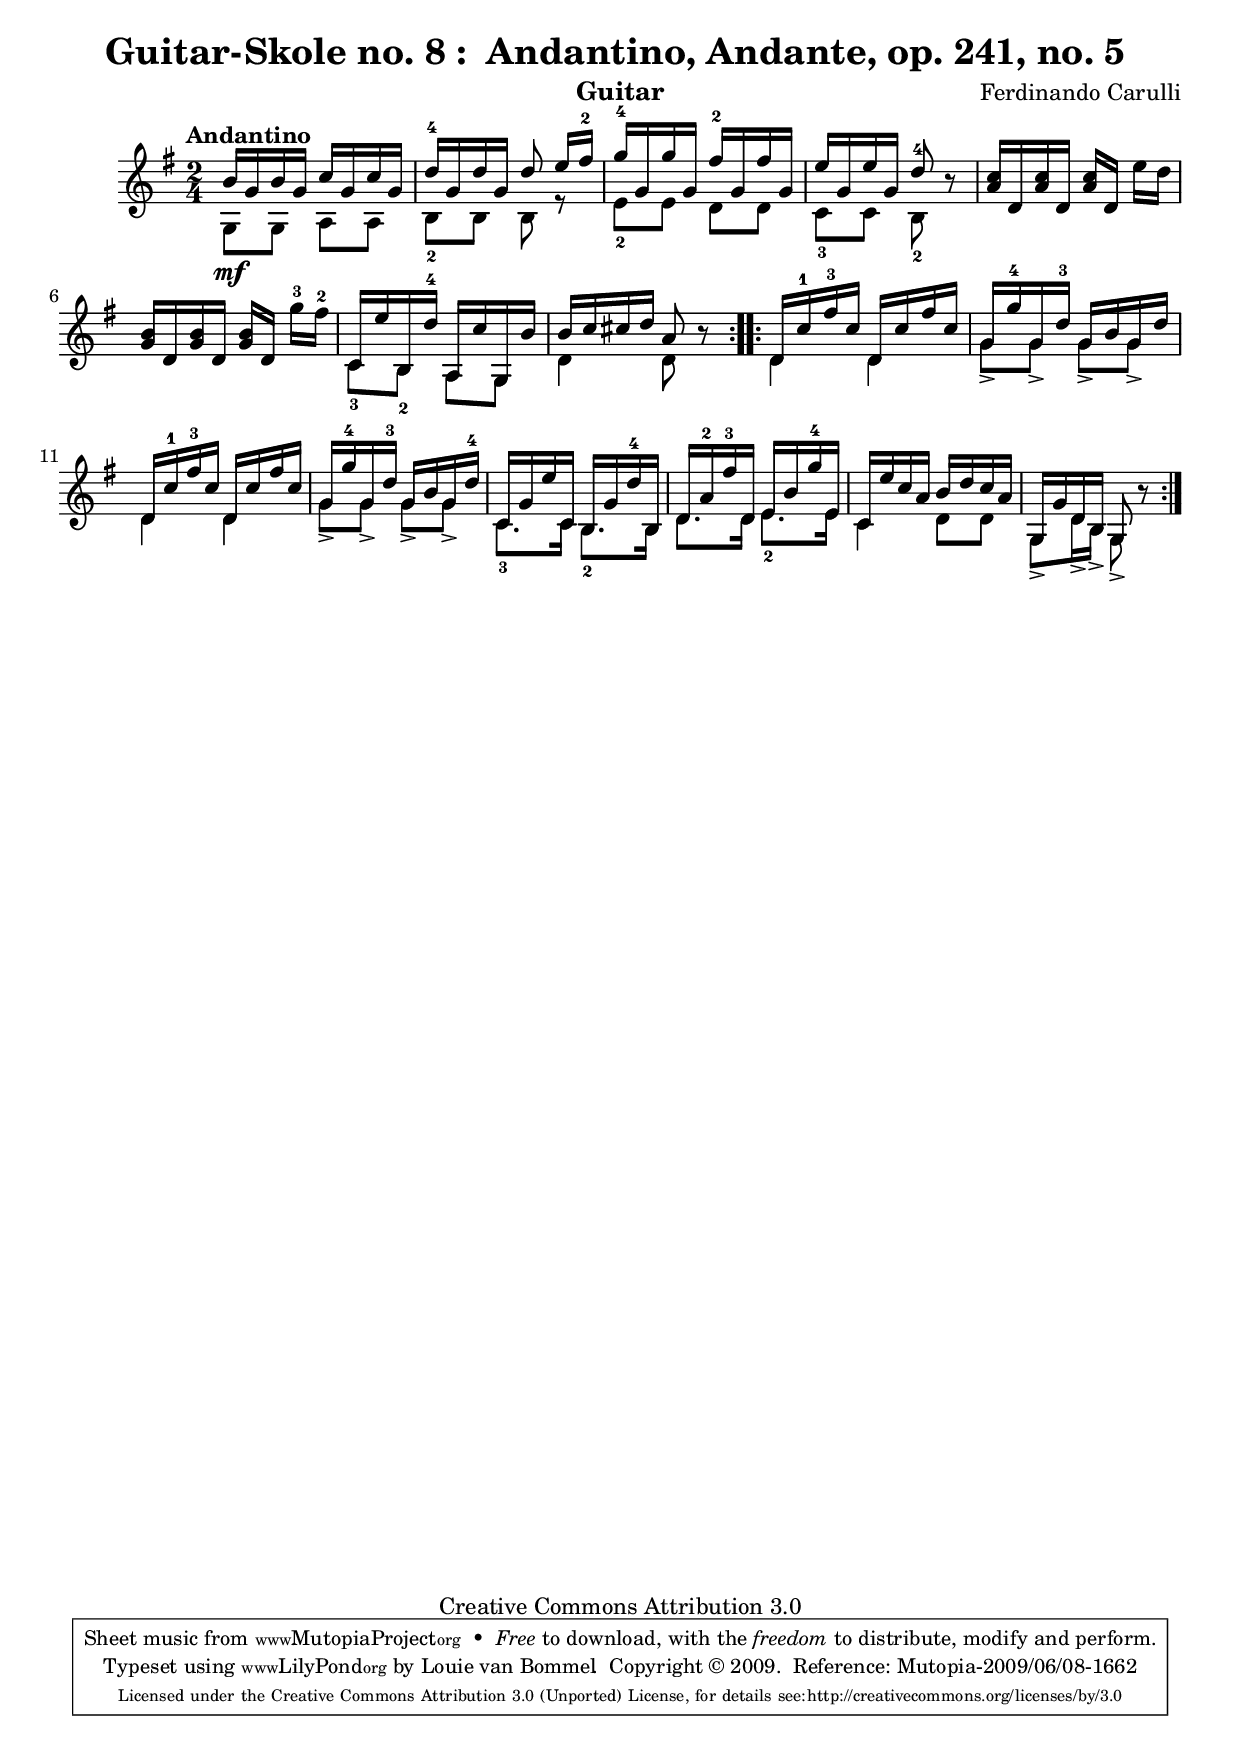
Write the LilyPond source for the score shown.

\version "2.12.2"
\header
{
  dedication = ""
  subtitle = ""
  subsubtitle = ""
  poet = ""
  instrument = "Guitar"
  meter = ""
  arranger = ""
  piece = ""
  opus = ""
  breakbefore = ##f
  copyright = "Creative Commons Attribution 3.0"
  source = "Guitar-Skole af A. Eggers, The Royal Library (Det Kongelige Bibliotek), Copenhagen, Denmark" 
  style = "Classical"
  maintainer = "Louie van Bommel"
  composer="Ferdinando Carulli"
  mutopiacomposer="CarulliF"
  title="Guitar-Skole no. 8 :  Andantino, Andante, op. 241, no. 5 "
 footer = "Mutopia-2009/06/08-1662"
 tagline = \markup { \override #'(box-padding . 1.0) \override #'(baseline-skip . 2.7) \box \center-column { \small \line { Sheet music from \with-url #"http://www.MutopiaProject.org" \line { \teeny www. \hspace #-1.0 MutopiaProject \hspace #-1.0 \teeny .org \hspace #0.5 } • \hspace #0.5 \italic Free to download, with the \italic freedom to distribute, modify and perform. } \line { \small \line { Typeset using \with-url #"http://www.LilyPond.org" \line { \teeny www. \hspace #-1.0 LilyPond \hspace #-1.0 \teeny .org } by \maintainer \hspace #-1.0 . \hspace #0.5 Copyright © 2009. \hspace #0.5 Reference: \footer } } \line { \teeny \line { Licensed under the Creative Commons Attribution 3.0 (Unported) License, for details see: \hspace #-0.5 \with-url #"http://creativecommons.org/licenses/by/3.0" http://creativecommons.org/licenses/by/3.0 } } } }
}
\include "generic-paper-section.ly"
\include "generic-layout-section.ly"
\include "guitar-skole-defines-section.ly"
%%%%%%%%%%%%%%%%%%%%%%%%%%%%%Start Music%%%%%%%%%%%%%%%

staffOneVoiceOneNotes =
\transpose c c'
{
  \key g \major
  \time 2/4
  \tempo "Andantino"
  \transposition c'
  \repeat volta 2
  {
    %1
    b16 g b g c' g c' g
    %2
    d'-4 g d' g d'8 e'16 [fis'-2]
    %3
    g'-4 g g' g fis'-2 g fis' g
    %4
    e' g e' g d'8-4 b8\rest

    %5
    \oneVoice <a c'>16 d <a c'> d <a c'> [d] e' d'
    %6
    <g b> d <g b> d <g b> [d] g'-3 fis'-2
    %7
    \voiceOne c e' b, d'-4 a, c' g, b
    %8
    b c' cis' d' a8 b8\rest
  }
  \repeat volta 2
  {
    %9
    d16 c'-1 fis'-3 c' d c' fis' c'
    %10
    g g'-4 g d'-3 g b g d'
    %11
    d c'-1 fis'-3 c' d c' fis' c'
    %12
    g g'-4 g d'-3 g b g d'-4

    %13
    c g e' c b, g d'-4 b,
    %14
    d a-2 fis'-3 d e b g'-4 e
    %15
    c e' c' a b d' c' a
    %16
    g, g d b, g,8 b8\rest
  }
}
staffOneVoiceTwoNotes =
\transpose c c'
{
  \transposition c'
  %1
  g,8\mf g, a, a,
  %2
  b,-2 b, b, r
  %3
  e-2 e d d
  %4
  c-3 c b,-2 s

  %5
  s4 s4
  %6
  s4 s4
  %7
  c8-3 b,-2 a, g,
  %8
  d4 d8 s

  %9
  d4 d
  %10
  g8-> g-> g-> g->
  %11
  d4 d
  %12
  g8-> g-> g-> g->

  %13
  c8.-3 c16 b,8.-2 b,16
  %14
  d8. d16 e8.-2 e16
  %15
  c4 d8 d
  %16
  g,8-> d16-> b,16-> g,8-> s8

}
staffOneVoiceThreeNotes =
{
}
staffOneVoiceFourNotes =
{
}
staffTwoVoiceOneNotes =
{
}
staffTwoVoiceTwoNotes =
{
}
staffTwoVoiceThreeNotes =
{
}
staffTwoVoiceFourNotes =
{
}

myChords = \chordmode
{
}
myMainWords = \lyricmode
{
}

%%%%%%%%%%%%%%%%%%%%%%%%%%%%%End of Music%%%%%%%%%%%%%%

\include "generic-score-section.ly"
